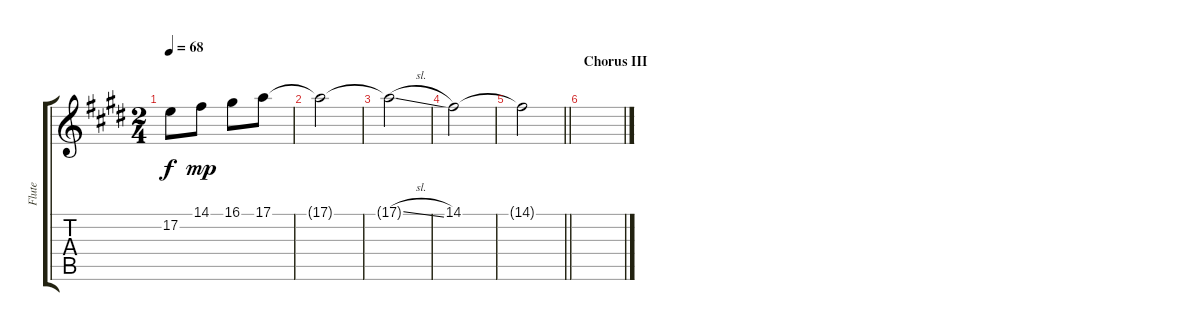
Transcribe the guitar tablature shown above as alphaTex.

\track ("Flute" "Flute") {instrument flute}
\staff {score tabs}
\tuning (E4 B3 G3 D3 A2 E2) {hide}
\ts (2 4)
\tempo 68
\clef g2
\ks e
17.2{t}.8{dy f} 14.1.8{dy mp} 16.1.8 17.1.8 |
17.1{t}.2 |
17.1{sl t}.2 |
14.1.2 |
\barLineRight lightlight
14.1{t}.2 |
\section ("" "Chorus III")
